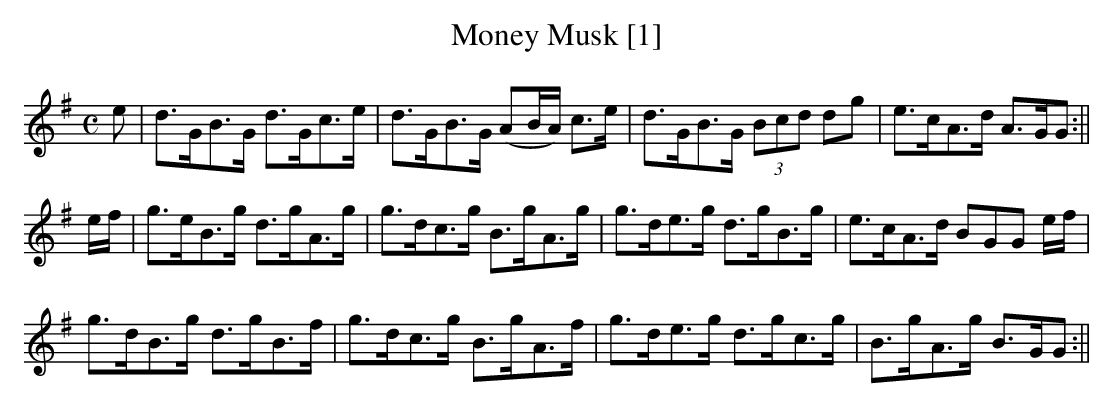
X:1
T: Money Musk [1]
L: 1/8
M: C
K: G
e|d>GB>G d>Gc>e|d>GB>G (AB/A/) c>e|d>GB>G (3Bcd dg|e>cA>d A>GG:||
e/f/|g>eB>g d>gA>g|g>dc>g B>gA>g|g>de>g d>gB>g|e>cA>d BGG e/f/|
g>dB>g d>gB>f|g>dc>g B>gA>f|g>de>g d>gc>g|B>gA>g B>GG:||
